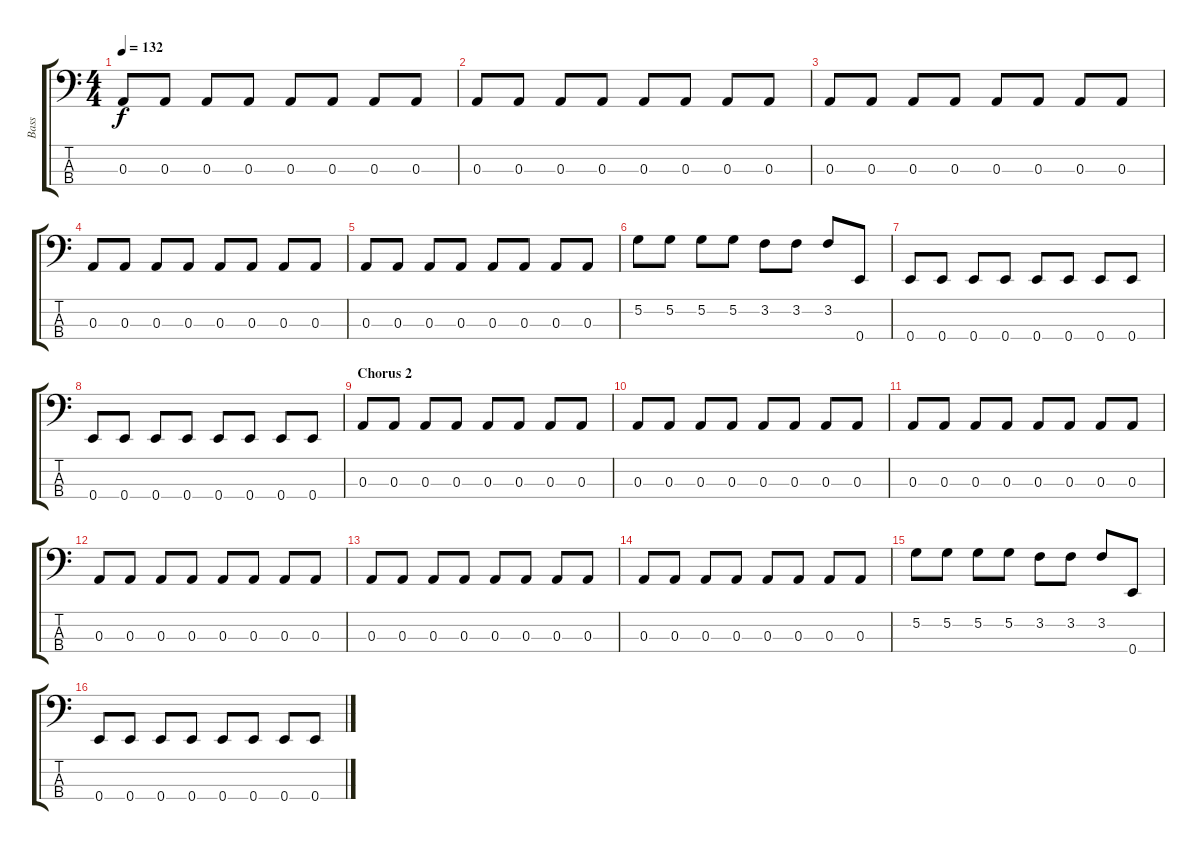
\track ("Bass" "Bass") {instrument electricbasspick}
\staff {score tabs}
\tuning (G2 D2 A1 E1) {hide}
\ts (4 4)
\tempo 132
\clef f4
\ks c
0.3.8{dy f} 0.3.8 0.3.8 0.3.8 0.3.8 0.3.8 0.3.8 0.3.8 |
0.3.8 0.3.8 0.3.8 0.3.8 0.3.8 0.3.8 0.3.8 0.3.8 |
0.3.8 0.3.8 0.3.8 0.3.8 0.3.8 0.3.8 0.3.8 0.3.8 |
0.3.8 0.3.8 0.3.8 0.3.8 0.3.8 0.3.8 0.3.8 0.3.8 |
0.3.8 0.3.8 0.3.8 0.3.8 0.3.8 0.3.8 0.3.8 0.3.8 |
5.2.8 5.2.8 5.2.8 5.2.8 3.2.8 3.2.8 3.2.8 0.4.8 |
0.4.8 0.4.8 0.4.8 0.4.8 0.4.8 0.4.8 0.4.8 0.4.8 |
0.4.8 0.4.8 0.4.8 0.4.8 0.4.8 0.4.8 0.4.8 0.4.8 |
\section ("" "Chorus 2")
0.3.8 0.3.8 0.3.8 0.3.8 0.3.8 0.3.8 0.3.8 0.3.8 |
0.3.8 0.3.8 0.3.8 0.3.8 0.3.8 0.3.8 0.3.8 0.3.8 |
0.3.8 0.3.8 0.3.8 0.3.8 0.3.8 0.3.8 0.3.8 0.3.8 |
0.3.8 0.3.8 0.3.8 0.3.8 0.3.8 0.3.8 0.3.8 0.3.8 |
0.3.8 0.3.8 0.3.8 0.3.8 0.3.8 0.3.8 0.3.8 0.3.8 |
0.3.8 0.3.8 0.3.8 0.3.8 0.3.8 0.3.8 0.3.8 0.3.8 |
5.2.8 5.2.8 5.2.8 5.2.8 3.2.8 3.2.8 3.2.8 0.4.8 |
0.4.8 0.4.8 0.4.8 0.4.8 0.4.8 0.4.8 0.4.8 0.4.8
